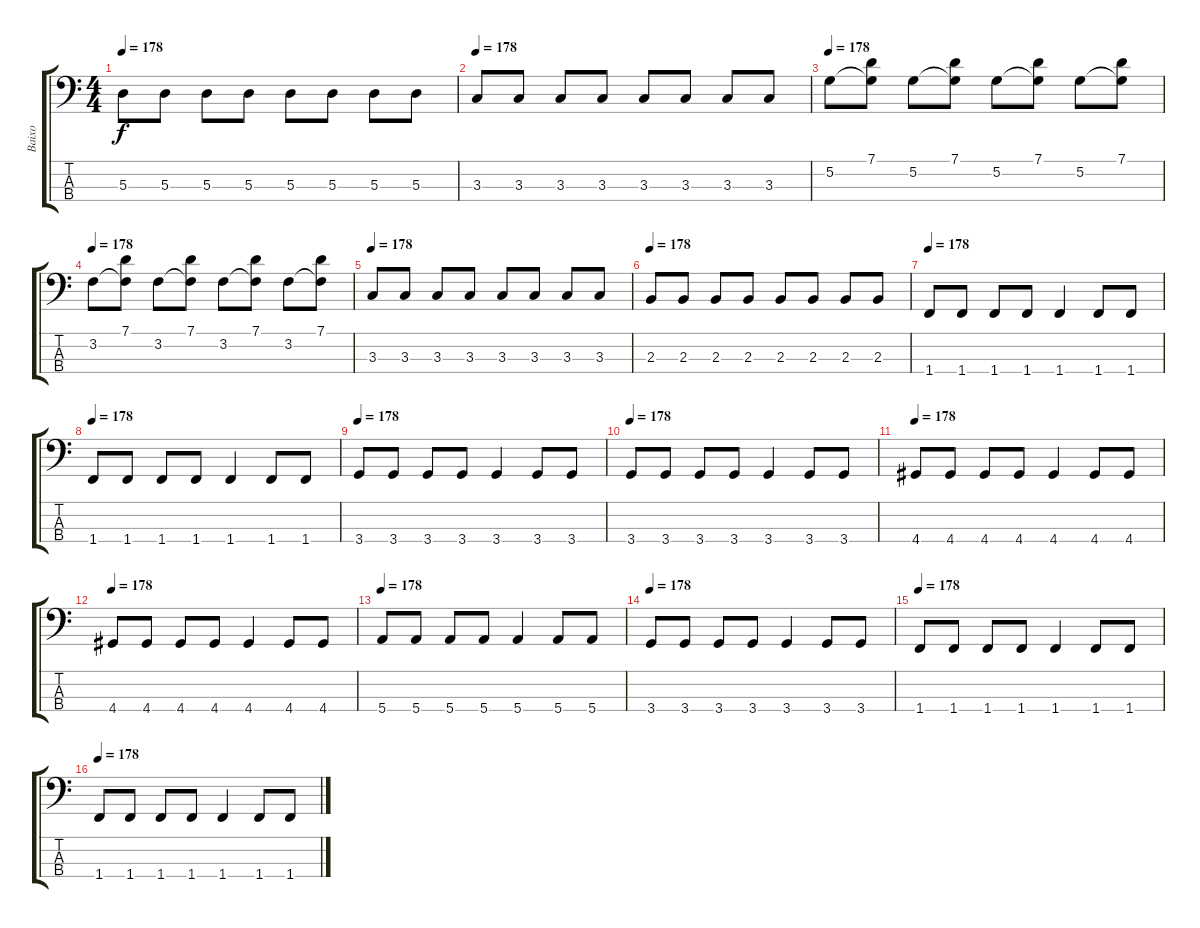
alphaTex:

\track ("Baixo" "Baixo") {instrument electricbasspick}
\staff {score tabs}
\tuning (G2 D2 A1 E1) {hide}
\ts (4 4)
\tempo 178
\clef f4
\ks c
5.3.8{dy f} 5.3.8 5.3.8 5.3.8 5.3.8 5.3.8 5.3.8 5.3.8 |
\tempo 178
3.3.8 3.3.8 3.3.8 3.3.8 3.3.8 3.3.8 3.3.8 3.3.8 |
\tempo 178
5.2.8 (7.1 5.2{t}).8 5.2.8 (7.1 5.2{t}).8 5.2.8 (7.1 5.2{t}).8 5.2.8 (7.1 5.2{t}).8 |
\tempo 178
3.2.8 (7.1 3.2{t}).8 3.2.8 (7.1 3.2{t}).8 3.2.8 (7.1 3.2{t}).8 3.2.8 (7.1 3.2{t}).8 |
\tempo 178
3.3.8 3.3.8 3.3.8 3.3.8 3.3.8 3.3.8 3.3.8 3.3.8 |
\tempo 178
2.3.8 2.3.8 2.3.8 2.3.8 2.3.8 2.3.8 2.3.8 2.3.8 |
\tempo 178
1.4.8 1.4.8 1.4.8 1.4.8 1.4.4 1.4.8 1.4.8 |
\tempo 178
1.4.8 1.4.8 1.4.8 1.4.8 1.4.4 1.4.8 1.4.8 |
\tempo 178
3.4.8 3.4.8 3.4.8 3.4.8 3.4.4 3.4.8 3.4.8 |
\tempo 178
3.4.8 3.4.8 3.4.8 3.4.8 3.4.4 3.4.8 3.4.8 |
\tempo 178
4.4.8 4.4.8 4.4.8 4.4.8 4.4.4 4.4.8 4.4.8 |
\tempo 178
4.4.8 4.4.8 4.4.8 4.4.8 4.4.4 4.4.8 4.4.8 |
\tempo 178
5.4.8 5.4.8 5.4.8 5.4.8 5.4.4 5.4.8 5.4.8 |
\tempo 178
3.4.8 3.4.8 3.4.8 3.4.8 3.4.4 3.4.8 3.4.8 |
\tempo 178
1.4.8 1.4.8 1.4.8 1.4.8 1.4.4 1.4.8 1.4.8 |
\tempo 178
1.4.8 1.4.8 1.4.8 1.4.8 1.4.4 1.4.8 1.4.8
